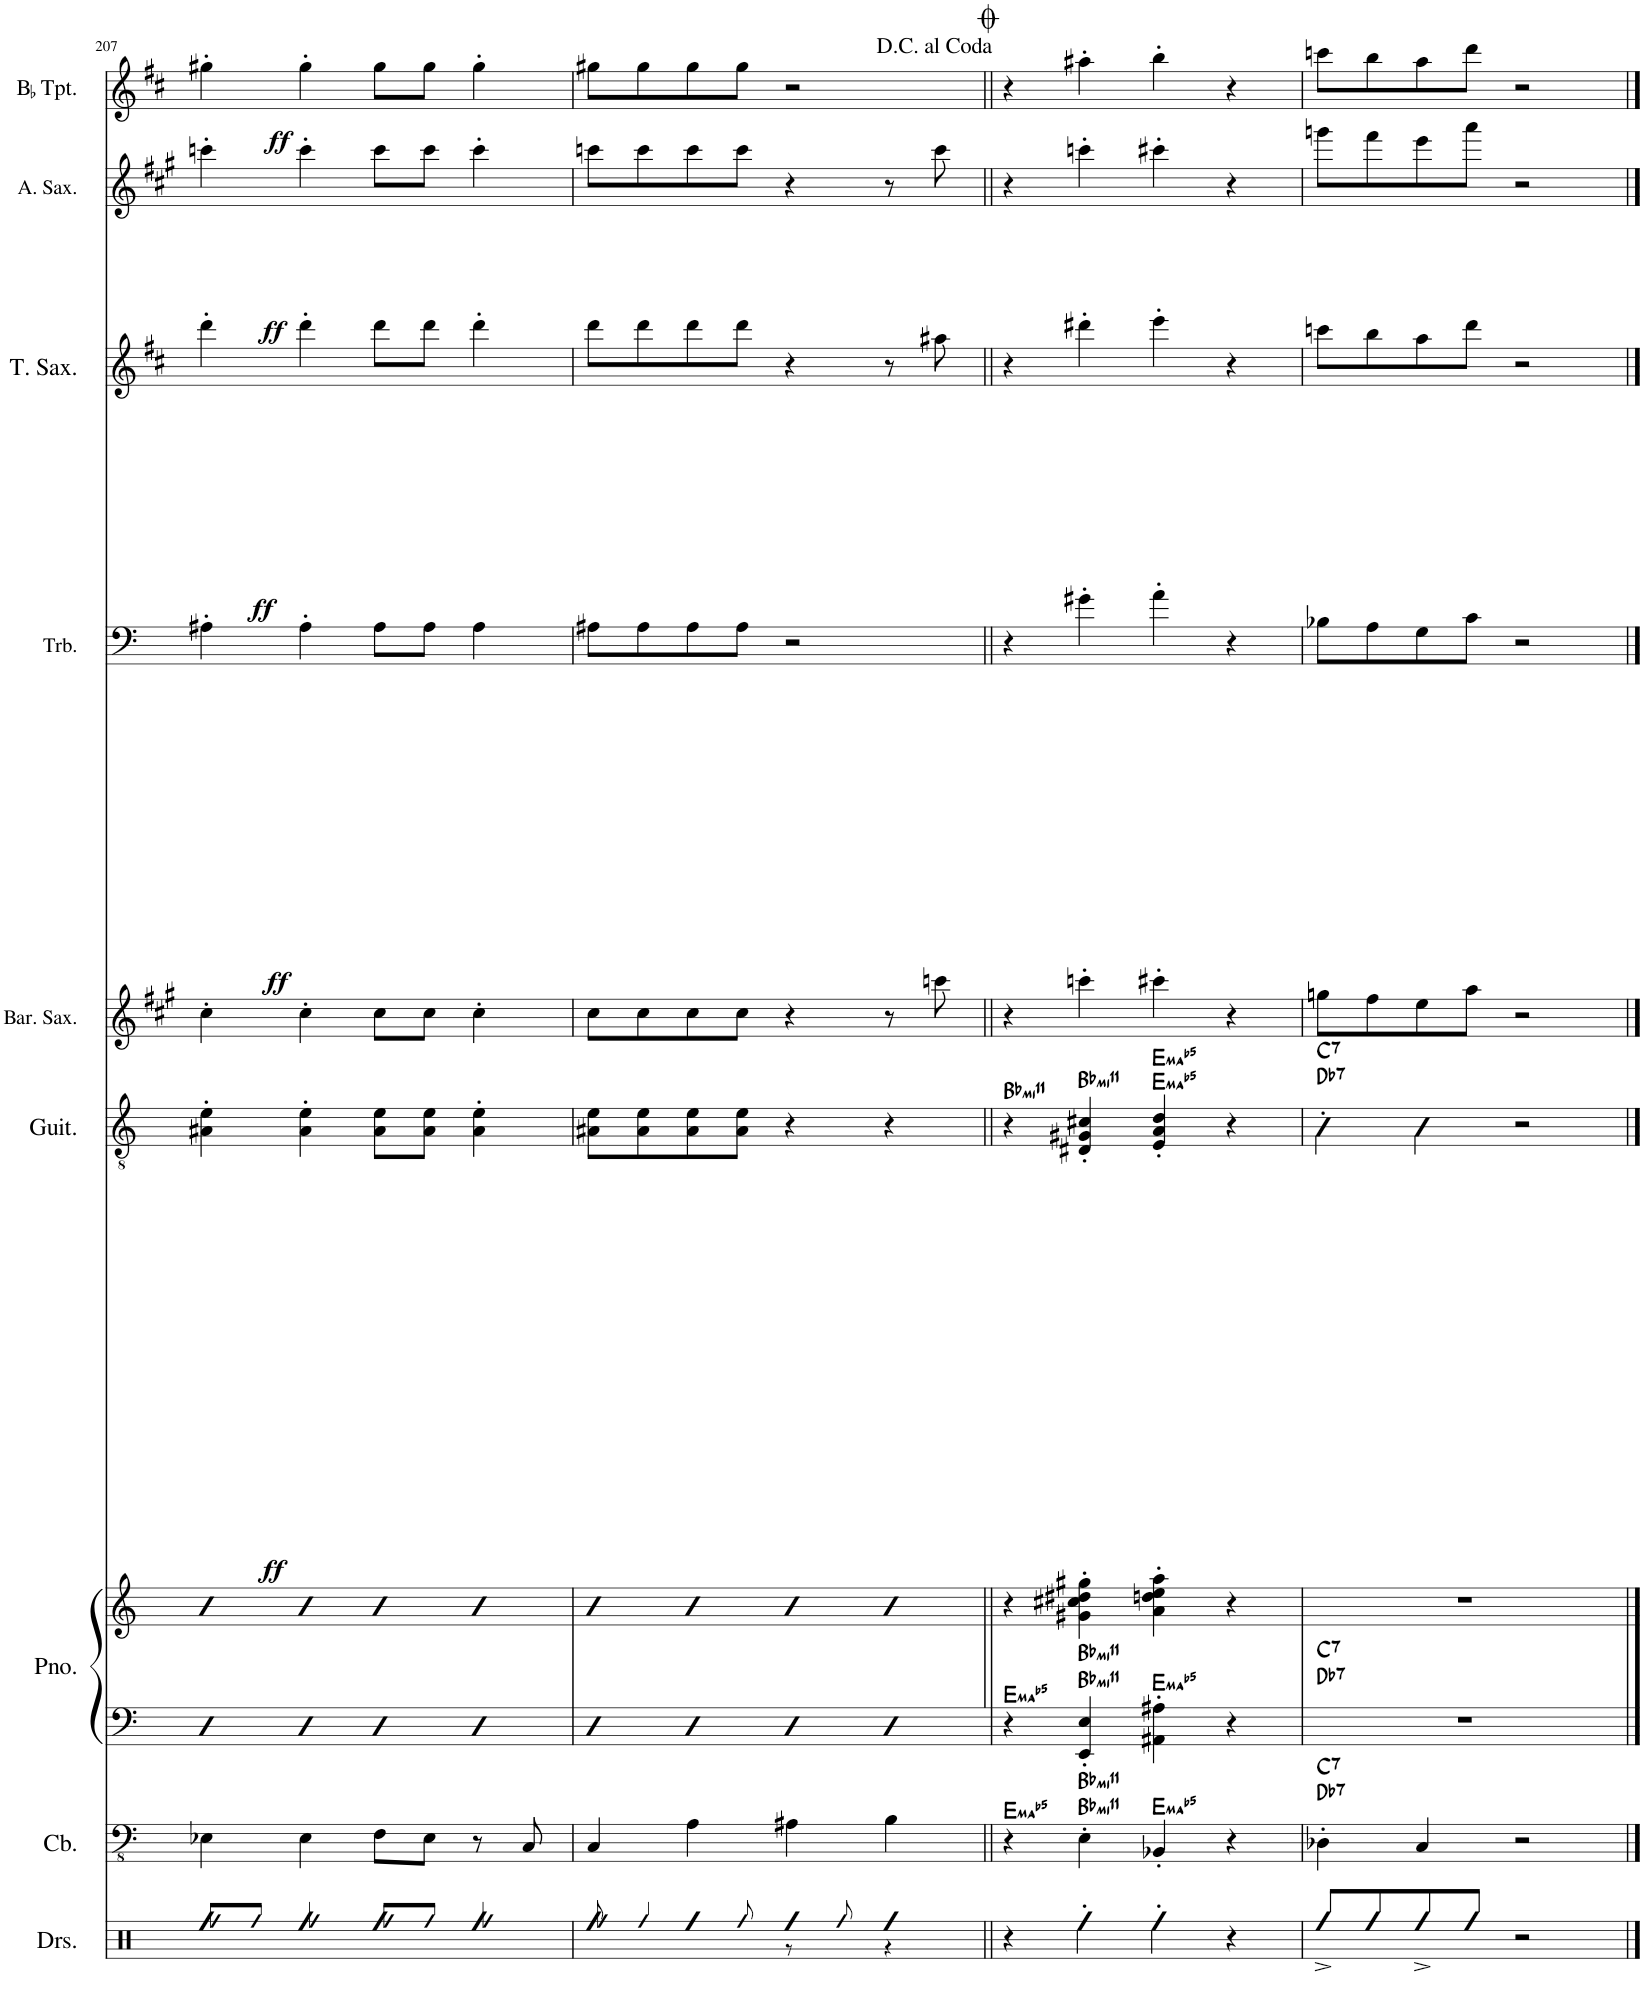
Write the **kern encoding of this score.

**kern	**kern	**harte	**kern	**kern	**harte	**kern	**dynam	**harte	**kern	**kern	**dynam	**kern	**dynam	**kern	**dynam	**kern	**dynam
*part9	*part8	*part8	*part7	*part7	*part7	*part6	*part6	*part6	*part5	*part4	*part4	*part3	*part3	*part2	*part2	*part1	*part1
*staff10	*staff9	*	*staff8	*staff7	*	*staff6	*staff6	*	*staff5	*staff4	*staff4	*staff3	*staff3	*staff2	*staff2	*staff1	*staff1
*I"Drumset	*I"Double Bass	*	*I"Piano	*	*	*I"Guitar	*	*	*I"Baritone Saxophone	*I"Trombone	*	*I"Tenor Saxophone	*	*I"Alto Saxophone	*	*I"BaccidentalFlat Trumpet	*
*I'Drs.	*	*	*I'Pno.	*	*	*I'Guit.	*	*	*I'Bar. Sax.	*I'Trb.	*	*I'T. Sax.	*	*I'A. Sax.	*	*I'BaccidentalFlat Tpt.	*
!!LO:PB:g=z
*clefX	*clefFv4	*	*clefF4	*clefG2	*	*clefGv2	*	*	*clefG2	*clefF4	*	*clefG2	*	*clefG2	*	*clefG2	*
*	*	*	*	*	*	*	*	*	*Trd12c21	*	*	*Trd8c14	*	*Trd5c9	*	*Trd1c2	*
*k[]	*k[]	*	*k[]	*k[]	*	*k[]	*	*	*k[f#c#g#]	*k[]	*	*k[f#c#]	*	*k[f#c#g#]	*	*k[f#c#]	*
*M4/4	*M4/4	*	*M4/4	*M4/4	*	*M4/4	*	*	*M4/4	*M4/4	*	*M4/4	*	*M4/4	*	*M4/4	*
=207	=207	=207	=207	=207	=207	=207	=207	=207	=207	=207	=207	=207	=207	=207	=207	=207	=207
*^	*	*	*	*	*	*	*	*	*	*	*	*	*	*	*	*	*
!	!	!	!	!	!	!	!	!LO:DY:b	!	!	!	!LO:DY:b	!	!LO:DY:b	!	!LO:DY:b	!	!LO:DY:b
4Rff	8Rff!/L	4EE-X\	.	4D	4b	.	4A#X\' 4e\'	ff	.	4cc#'\	4A#X'\	ff	4ddd'\	ff	4cccn'\	ff	4gg#X'\	ff
.	8Rff!/J	.	.	.	.	.	.	.	.	.	.	.	.	.	.	.	.	.
4Rff	4Rff!/	4EE-\	.	4D	4b	.	4A#\' 4e\'	.	.	4cc#'\	4A#'\	.	4ddd'\	.	4ccc'\	.	4gg#'\	.
4Rff	8Rff!/L	8FF\L	.	4D	4b	.	8A#\ 8e\L	.	.	8cc#\L	8A#\L	.	8ddd\L	.	8ccc\L	.	8gg#\L	.
.	8Rff!/J	8EE-\J	.	.	.	.	8A#\ 8e\J	.	.	8cc#\J	8A#\J	.	8ddd\J	.	8ccc\J	.	8gg#\J	.
4Rff	4Rff!/	8r	.	4D	4b	.	4A#\' 4e\'	.	.	4cc#'\	4A#\	.	4ddd'\	.	4ccc'\	.	4gg#'\	.
.	.	8CC/	.	.	.	.	.	.	.	.	.	.	.	.	.	.	.	.
=208	=208	=208	=208	=208	=208	=208	=208	=208	=208	=208	=208	=208	=208	=208	=208	=208	=208	=208
4Rff	8Rff!/	4CC/	.	4D	4b	.	8A#X\ 8e\L	.	.	8cc#\L	8A#X\L	.	8ddd\L	.	8cccn\L	.	8gg#X\L	.
.	4Rff!/	.	.	.	.	.	8A#\ 8e\	.	.	8cc#\	8A#\	.	8ddd\	.	8ccc\	.	8gg#\	.
4Rff	.	4AA\	.	4D	4b	.	8A#\ 8e\	.	.	8cc#\	8A#\	.	8ddd\	.	8ccc\	.	8gg#\	.
.	8Rff!/	.	.	.	.	.	8A#\ 8e\J	.	.	8cc#\J	8A#\J	.	8ddd\J	.	8ccc\J	.	8gg#\J	.
4Rff	8r	4AA#X\	.	4D	4b	.	4r	.	.	4r	2r	.	4r	.	4r	.	2r	.
.	8Rff!/	.	.	.	.	.	.	.	.	.	.	.	.	.	.	.	.	.
4Rff	4r	4BB\	.	4D	4b	.	4r	.	.	8r	.	.	8r	.	8r	.	.	.
.	.	.	.	.	.	.	.	.	.	8cccn\	.	.	8aa#X\	.	8ccc\	.	.	.
*v	*v	*	*	*	*	*	*	*	*	*	*	*	*	*	*	*	*	*
=209||	=209||	=209||	=209||	=209||	=209||	=209||	=209||	=209||	=209||	=209||	=209||	=209||	=209||	=209||	=209||	=209||	=209||
!	!	!LO:H:kt=ma	!	!	!LO:H:kt=ma	!	!	!LO:H:kt=mi11	!	!	!	!	!	!	!	!	!
4r	4r	E:(3,b5)	4r	4r	E:(3,b5)	4r	.	Bb:min9(11)	4r	4r	.	4r	.	4r	.	4r	.
!	!	!LO:H:n=1:kt=mi11	!	!	!	!	!	!	!	!	!	!	!	!	!	!	!
!	!	!LO:H:n=2:kt=mi11	!	!	!LO:H:n=1:kt=mi11	!	!	!	!	!	!	!	!	!	!	!	!
!	!	!	!	!	!LO:H:n=2:kt=mi11	!	!	!LO:H:kt=mi11	!	!	!	!	!	!	!	!	!
4Rff'\	4EE'\	Bb:min9(11) Bb:min9(11)	4EE/' 4E/'	4g#X\' 4cc#X\' 4dd#X\' 4gg#X\'	Bb:min9(11) Bb:min9(11)	4D#X/' 4G#X/' 4c#X/'	.	Bb:min9(11)	4cccn'\	4g#X'\	.	4ddd#X'\	.	4cccn'\	.	4aa#X'\	.
!	!	!LO:H:kt=ma	!	!	!LO:H:kt=ma	!	!	!LO:H:n=1:kt=ma	!	!	!	!	!	!	!	!	!
!	!	!	!	!	!	!	!	!LO:H:n=2:kt=ma	!	!	!	!	!	!	!	!	!
4Rff'\	4BBB-X'/	E:(3,b5)	4AA#X\' 4A#X\'	4a\' 4ddn\' 4ee\' 4aa\'	E:(3,b5)	4E/' 4A/' 4d/'	.	E:(3,b5) E:(3,b5)	4ccc#X'\	4a'\	.	4eee'\	.	4ccc#X'\	.	4bb'\	.
4r	4r	.	4r	4r	.	4r	.	.	4r	4r	.	4r	.	4r	.	4r	.
=210	=210	=210	=210	=210	=210	=210	=210	=210	=210	=210	=210	=210	=210	=210	=210	=210	=210
!	!	!LO:H:n=1:kt=7	!	!	!	!	!	!	!	!	!	!	!	!	!	!	!
!	!	!LO:H:n=2:kt=7	!	!	!LO:H:n=1:kt=7	!	!	!	!	!	!	!	!	!	!	!	!
!	!	!	!	!	!LO:H:n=2:kt=7	!	!	!LO:H:n=1:kt=7	!	!	!	!	!	!	!	!	!
!	!	!	!	!	!	!	!	!LO:H:n=2:kt=7	!	!	!	!	!	!	!	!	!
8Rff^/L	4DD-X'\	Db:7 C:7	1r	1r	Db:7 C:7	4B'\	.	Db:7 C:7	8ggn\L	8B-X\L	.	8cccn\L	.	8gggn\L	.	8cccn\L	.
8Rff/	.	.	.	.	.	.	.	.	8ff#\	8A\	.	8bb\	.	8fff#\	.	8bb\	.
8Rff^/	4CC/	.	.	.	.	4B\	.	.	8ee\	8G\	.	8aa\	.	8eee\	.	8aa\	.
8Rff/J	.	.	.	.	.	.	.	.	8aa\J	8c\J	.	8ddd\J	.	8aaa\J	.	8ddd\J	.
2r	2r	.	.	.	.	2r	.	.	2r	2r	.	2r	.	2r	.	2r	.
==	==	==	==	==	==	==	==	==	==	==	==	==	==	==	==	==	==
*-	*-	*-	*-	*-	*-	*-	*-	*-	*-	*-	*-	*-	*-	*-	*-	*-	*-
